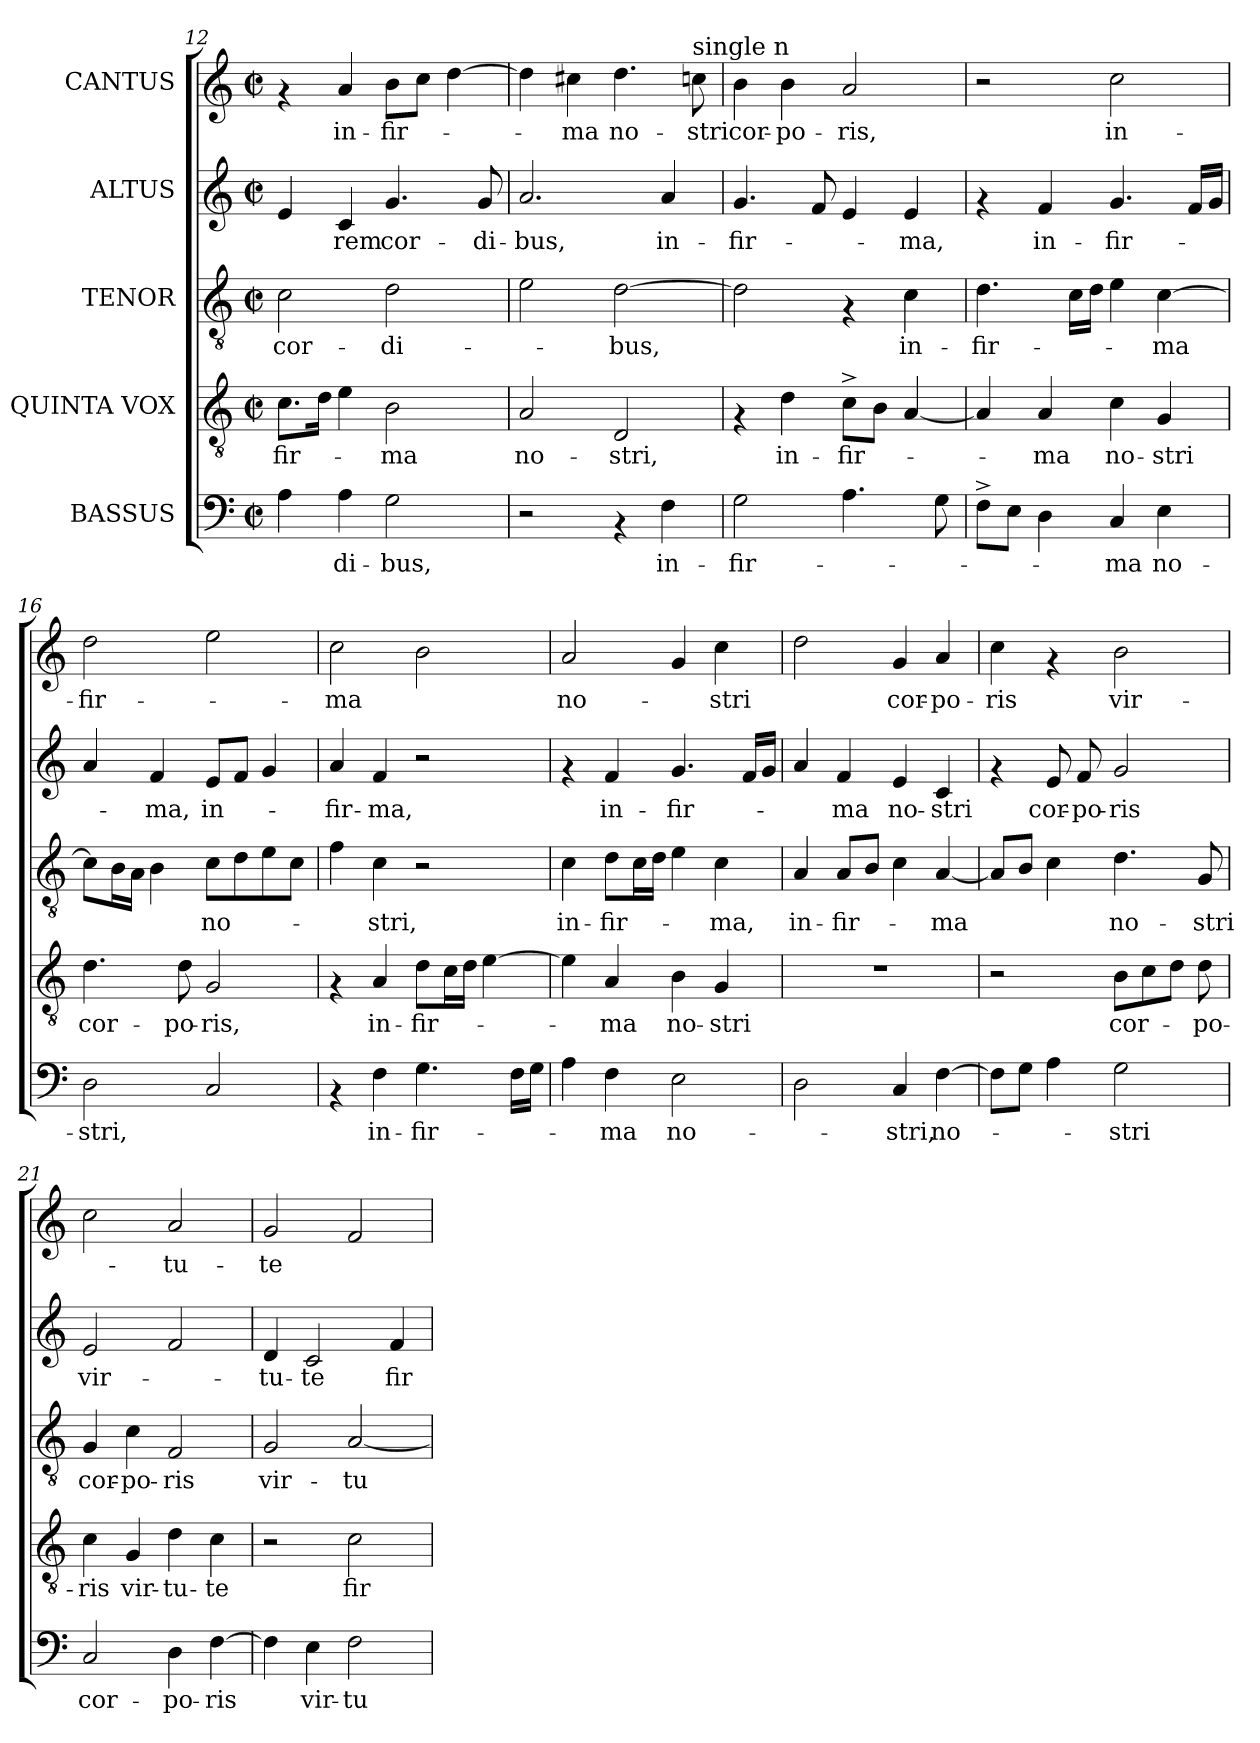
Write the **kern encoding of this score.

**kern	**text	**kern	**text	**kern	**text	**kern	**text	**kern	**text
*part5	*part5	*part4	*part4	*part3	*part3	*part2	*part2	*part1	*part1
*staff5	*staff5	*staff4	*staff4	*staff3	*staff3	*staff2	*staff2	*staff1	*staff1
*I"BASSUS	*	*I"QUINTA VOX	*	*I"TENOR	*	*I"ALTUS	*	*I"CANTUS	*
*clefF4	*	*clefGv2	*	*clefGv2	*	*clefG2	*	*clefG2	*
*k[]	*	*k[]	*	*k[]	*	*k[]	*	*k[]	*
*C:	*	*C:	*	*C:	*	*C:	*	*C:	*
*M2/2	*	*M2/2	*	*M2/2	*	*M2/2	*	*M2/2	*
*met(c|)	*	*met(c|)	*	*met(c|)	*	*met(c|)	*	*met(c|)	*
=12	=12	=12	=12	=12	=12	=12	=12	=12	=12
!	!	!	!LO:LY:b	!	!LO:LY:b	!	!	!	!
4A\	.	8.c\L	-fir-	2c\	cor-	4e/	.	4rf	.
.	.	16d\Jk	.	.	.	.	.	.	.
!	!LO:LY:b	!	!	!	!	!	!LO:LY:b	!	!LO:LY:b:rj
4A\	-di-	4e\	.	.	.	4c/	-rem	4a/	in-
!	!LO:LY:b	!	!LO:LY:b	!	!LO:LY:b	!	!LO:LY:b	!	!LO:LY:b:rj
2G\	-bus,	2B\	-ma	2d\	-di-	4.g/	cor-	8b\L	-fir-
.	.	.	.	.	.	.	.	8cc\J	.
.	.	.	.	.	.	.	.	[>4dd\	.
!	!	!	!	!	!	!	!LO:LY:b	!	!
.	.	.	.	.	.	8g/	-di-	.	.
=13	=13	=13	=13	=13	=13	=13	=13	=13	=13
!	!	!	!LO:LY:b	!	!	!	!LO:LY:b	!	!
2r	.	2A/	no-	2e\	.	2.a/	-bus,	4dd\]	.
!	!	!	!	!	!	!	!	!	!LO:LY:b:rj
.	.	.	.	.	.	.	.	4cc#X\	-ma
!	!	!	!LO:LY:b	!	!LO:LY:b	!	!	!	!LO:LY:b:rj
4rAA	.	2D/	-stri,	[>2d\	-bus,	.	.	4.dd\	no-
!	!LO:LY:b	!	!	!	!	!	!LO:LY:b	!	!
4F\	in-	.	.	.	.	4a/	in-	.	.
!	!	!	!	!	!	!	!	!LO:TX:a:t=single n	!
!	!	!	!	!	!	!	!	!	!LO:LY:b:rj
.	.	.	.	.	.	.	.	8cc\	-stri
=14	=14	=14	=14	=14	=14	=14	=14	=14	=14
!	!LO:LY:b	!	!	!	!	!	!LO:LY:b	!	!LO:LY:b:rj
2G\	-fir-	4rF	.	2d\]	.	4.g/	-fir-	4b\	cor-
!	!	!	!LO:LY:b	!	!	!	!	!	!LO:LY:b:rj
.	.	4d\	in-	.	.	.	.	4b\	-po-
.	.	.	.	.	.	8f/	.	.	.
!	!	!	!LO:LY:b	!	!	!	!	!	!LO:LY:b:rj
4.A\	.	8c^>\L	-fir-	4rF	.	4e/	.	2a/	-ris,
.	.	8B\J	.	.	.	.	.	.	.
!	!	!	!	!	!LO:LY:b	!	!LO:LY:b	!	!
.	.	[<4A/	.	4c\	in-	4e/	-ma,	.	.
8G\	.	.	.	.	.	.	.	.	.
=15	=15	=15	=15	=15	=15	=15	=15	=15	=15
!	!	!	!	!	!LO:LY:b	!	!	!	!
8F^>\L	.	4A/]	.	4.d\	-fir-	4rf	.	2r	.
8E\J	.	.	.	.	.	.	.	.	.
!	!	!	!LO:LY:b	!	!	!	!LO:LY:b	!	!
4D\	.	4A/	-ma	.	.	4f/	in-	.	.
.	.	.	.	16c\LL	.	.	.	.	.
.	.	.	.	16d\JJ	.	.	.	.	.
!	!LO:LY:b	!	!LO:LY:b	!	!	!	!LO:LY:b	!	!LO:LY:b:rj
4C/	-ma	4c\	no-	4e\	.	4.g/	-fir-	2cc\	in-
!	!LO:LY:b	!	!LO:LY:b	!	!LO:LY:b	!	!	!	!
4E\	no-	4G/	-stri	[<4c\	-ma	.	.	.	.
.	.	.	.	.	.	16f/LL	.	.	.
.	.	.	.	.	.	16g/JJ	.	.	.
!!LO:LB:g=z
=16	=16	=16	=16	=16	=16	=16	=16	=16	=16
!	!LO:LY:b	!	!LO:LY:b	!	!	!	!	!	!LO:LY:b:rj
2D\	-stri,	4.d\	cor-	8c\L]	.	4a/	.	2dd\	-fir-
.	.	.	.	16B\L	.	.	.	.	.
.	.	.	.	16A\JJ	.	.	.	.	.
!	!	!	!	!	!	!	!LO:LY:b	!	!
.	.	.	.	4B\	.	4f/	-ma,	.	.
!	!	!	!LO:LY:b	!	!	!	!	!	!
.	.	8d\	-po-	.	.	.	.	.	.
!	!	!	!LO:LY:b	!	!LO:LY:b	!	!LO:LY:b	!	!
2C/	.	2G/	-ris,	8c\L	no-	8e/L	in-	2ee\	.
.	.	.	.	8d\	.	8f/J	.	.	.
.	.	.	.	8e\	.	4g/	.	.	.
.	.	.	.	8c\J	.	.	.	.	.
=17	=17	=17	=17	=17	=17	=17	=17	=17	=17
!	!	!	!	!	!	!	!LO:LY:b	!	!LO:LY:b:rj
4rAA	.	4rF	.	4f\	.	4a/	-fir-	2cc\	-ma
!	!LO:LY:b	!	!LO:LY:b	!	!LO:LY:b	!	!LO:LY:b	!	!
4F\	in-	4A/	in-	4c\	-stri,	4f/	-ma,	.	.
!	!LO:LY:b	!	!LO:LY:b	!	!	!	!	!	!
4.G\	-fir-	8d\L	-fir-	2r	.	2r	.	2b\	.
.	.	16c\L	.	.	.	.	.	.	.
.	.	16d\JJ	.	.	.	.	.	.	.
.	.	[>4e\	.	.	.	.	.	.	.
16F\LL	.	.	.	.	.	.	.	.	.
16G\JJ	.	.	.	.	.	.	.	.	.
=18	=18	=18	=18	=18	=18	=18	=18	=18	=18
!	!	!	!	!	!LO:LY:b	!	!	!	!LO:LY:b:rj
4A\	.	4e\]	.	4c\	in-	4rf	.	2a/	no-
!	!LO:LY:b	!	!LO:LY:b	!	!LO:LY:b	!	!LO:LY:b	!	!
4F\	-ma	4A/	-ma	8d\L	-fir-	4f/	in-	.	.
.	.	.	.	16c\L	.	.	.	.	.
.	.	.	.	16d\JJ	.	.	.	.	.
!	!LO:LY:b	!	!LO:LY:b	!	!	!	!LO:LY:b	!	!
2E\	no-	4B\	no-	4e\	.	4.g/	-fir-	4g/	.
!	!	!	!LO:LY:b	!	!LO:LY:b	!	!	!	!LO:LY:b:rj
.	.	4G/	-stri	4c\	-ma,	.	.	4cc\	-stri
.	.	.	.	.	.	16f/LL	.	.	.
.	.	.	.	.	.	16g/JJ	.	.	.
=19	=19	=19	=19	=19	=19	=19	=19	=19	=19
!	!	!	!	!	!LO:LY:b	!	!	!	!
2D\	.	1r	.	4A/	in-	4a/	.	2dd\	.
!	!	!	!	!	!LO:LY:b	!	!LO:LY:b	!	!
.	.	.	.	8A/L	-fir-	4f/	-ma	.	.
.	.	.	.	8B/J	.	.	.	.	.
!	!LO:LY:b	!	!	!	!	!	!LO:LY:b	!	!LO:LY:b:rj
4C/	-stri,	.	.	4c\	.	4e/	no-	4g/	cor-
!	!LO:LY:b	!	!	!	!LO:LY:b	!	!LO:LY:b	!	!LO:LY:b:rj
[>4F\	no-	.	.	[<4A/	-ma	4c/	-stri	4a/	-po-
=20	=20	=20	=20	=20	=20	=20	=20	=20	=20
!	!	!	!	!	!	!	!	!	!LO:LY:b:rj
8F\L]	.	2r	.	8A/L]	.	4rf	.	4cc\	-ris
8G\J	.	.	.	8B/J	.	.	.	.	.
!	!	!	!	!	!	!	!LO:LY:b	!	!
4A\	.	.	.	4c\	.	8e/	cor-	4rf	.
!	!	!	!	!	!	!	!LO:LY:b	!	!
.	.	.	.	.	.	8f/	-po-	.	.
!	!LO:LY:b	!	!LO:LY:b	!	!LO:LY:b	!	!LO:LY:b	!	!LO:LY:b:rj
2G\	-stri	8B\L	cor-	4.d\	no-	2g/	-ris	2b\	vir-
.	.	8c\	.	.	.	.	.	.	.
.	.	8d\J	.	.	.	.	.	.	.
!	!	!	!LO:LY:b	!	!LO:LY:b	!	!	!	!
.	.	8d\	-po-	8G/	-stri	.	.	.	.
!!LO:PB:g=z
=21	=21	=21	=21	=21	=21	=21	=21	=21	=21
!	!LO:LY:b	!	!LO:LY:b	!	!LO:LY:b	!	!LO:LY:b	!	!
2C/	cor-	4c\	-ris	4G/	cor-	2e/	vir-	2cc\	.
!	!	!	!LO:LY:b	!	!LO:LY:b	!	!	!	!
.	.	4G/	vir-	4c\	-po-	.	.	.	.
!	!LO:LY:b	!	!LO:LY:b	!	!LO:LY:b	!	!	!	!LO:LY:b:rj
4D\	-po-	4d\	-tu-	2F/	-ris	2f/	.	2a/	-tu-
!	!LO:LY:b	!	!LO:LY:b	!	!	!	!	!	!
[>4F\	-ris	4c\	-te	.	.	.	.	.	.
=22	=22	=22	=22	=22	=22	=22	=22	=22	=22
!	!	!	!	!	!LO:LY:b	!	!LO:LY:b	!	!LO:LY:b:rj
4F\]	.	2r	.	2G/	vir-	4d/	-tu-	2g/	-te
!	!LO:LY:b	!	!	!	!	!	!LO:LY:b	!	!
4E\	vir-	.	.	.	.	2c/	-te	.	.
!	!LO:LY:b	!	!LO:LY:b	!	!LO:LY:b	!	!	!	!
2F\	-tu-	2c\	fir-	[<2A/	-tu-	.	.	2f/	.
!	!	!	!	!	!	!	!LO:LY:b	!	!
.	.	.	.	.	.	4f/	fir-	.	.
=	=	=	=	=	=	=	=	=	=
*-	*-	*-	*-	*-	*-	*-	*-	*-	*-
